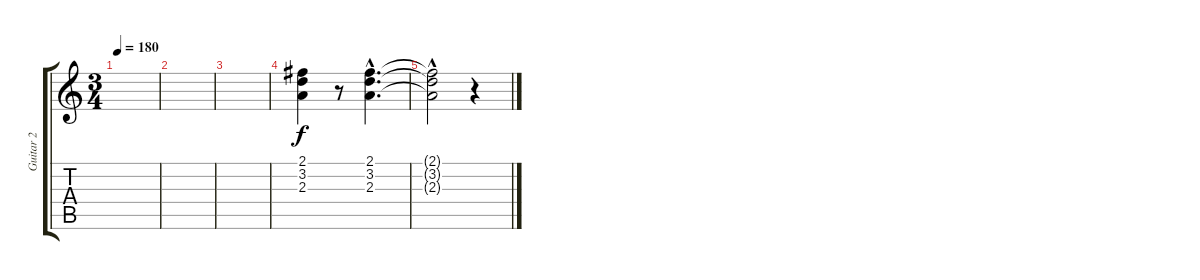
\track ("Guitar 2" "Guitar 2") {instrument acousticguitarnylon}
\staff {score tabs}
\tuning (E4 B3 G3 D3 A2 E2) {hide}
\ts (3 4)
\tempo 180
\clef g2
\ks c
|
|
|
(2.1 3.2 2.3).4 r.8 (2.1{hac} 3.2{hac} 2.3{hac}).4{d} |
(2.1{t} 3.2{hac t} 2.3{hac t}).2 r.4
